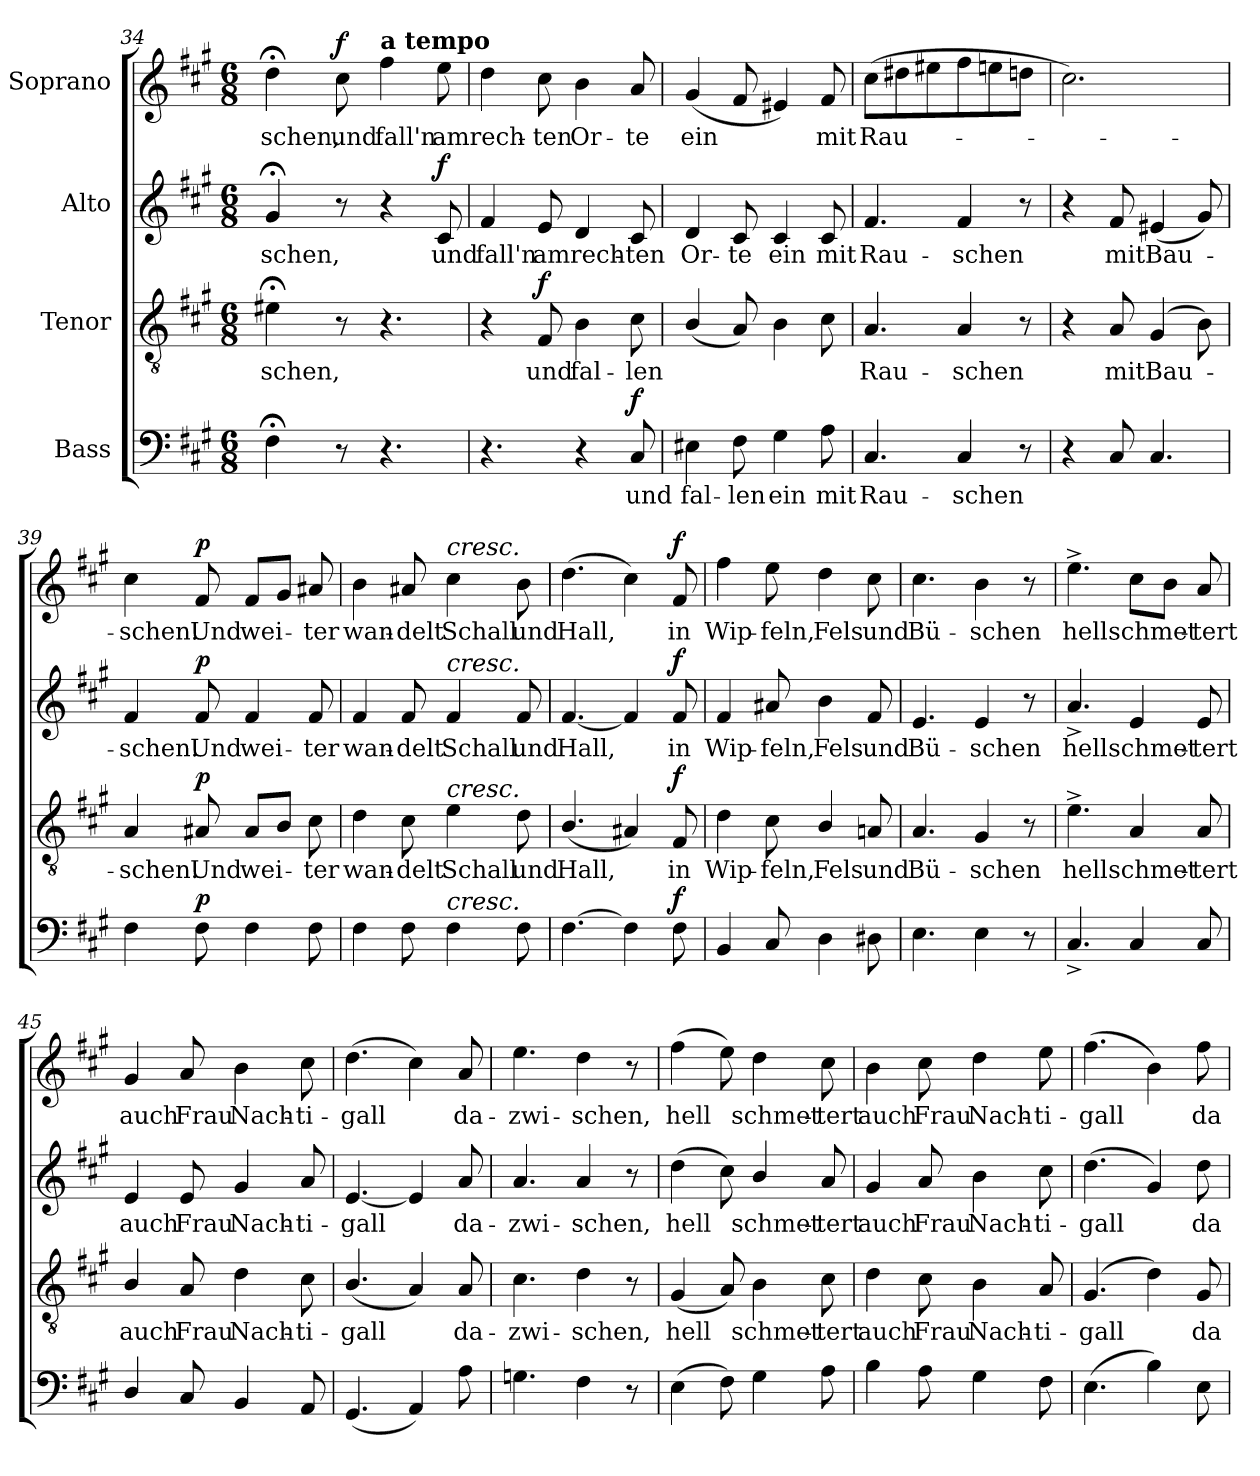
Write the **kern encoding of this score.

**kern	**text	**dynam	**kern	**text	**dynam	**kern	**text	**dynam	**kern	**text	**dynam
*part4	*part4	*part4	*part3	*part3	*part3	*part2	*part2	*part2	*part1	*part1	*part1
*staff4	*staff4	*staff4	*staff3	*staff3	*staff3	*staff2	*staff2	*staff2	*staff1	*staff1	*staff1
*I"Bass	*	*	*I"Tenor	*	*	*I"Alto	*	*	*I"Soprano	*	*
*clefF4	*	*	*clefGv2	*	*	*clefG2	*	*	*clefG2	*	*
*k[f#c#g#]	*	*	*k[f#c#g#]	*	*	*k[f#c#g#]	*	*	*k[f#c#g#]	*	*
*M6/8	*	*	*M6/8	*	*	*M6/8	*	*	*M6/8	*	*
*MM144	*	*	*MM144	*	*	*MM144	*	*	*MM144	*	*
=34	=34	=34	=34	=34	=34	=34	=34	=34	=34	=34	=34
!	!	!	!	!LO:LY:b	!	!	!LO:LY:b	!	!	!LO:LY:b	!
4F#;<\	.	.	4e#X;<\	-schen,	.	4g#;</	-schen,	.	4dd;<\	-schen,	.
!	!	!	!	!	!	!	!	!	!	!LO:LY:b	!LO:DY:a
8r	.	.	8r	.	.	8r	.	.	8cc#\	und	f
!	!	!	!	!	!	!	!	!	!LO:TX:a:B:t=a tempo	!	!
!	!	!	!	!	!	!	!	!	!	!LO:LY:b	!
4.r	.	.	4.r	.	.	4r	.	.	4ff#\	fall'n	.
!	!	!	!	!	!	!	!LO:LY:b	!LO:DY:a	!	!LO:LY:b	!
.	.	.	.	.	.	8c#/	und	f	8ee\	am	.
=35	=35	=35	=35	=35	=35	=35	=35	=35	=35	=35	=35
!	!	!	!	!	!	!	!LO:LY:b	!	!	!LO:LY:b	!
4.r	.	.	4r	.	.	4f#/	fall'n	.	4dd\	rech-	.
!	!	!	!	!LO:LY:b	!LO:DY:a	!	!LO:LY:b	!	!	!LO:LY:b	!
.	.	.	8F#/	und	f	8e/	am	.	8cc#\	-ten	.
!	!	!	!	!LO:LY:b	!	!	!LO:LY:b	!	!	!LO:LY:b	!
4r	.	.	4B\	fal-	.	4d/	rech-	.	4b\	Or-	.
!	!LO:LY:b	!LO:DY:a	!	!LO:LY:b	!	!	!LO:LY:b	!	!	!LO:LY:b	!
8C#/	und	f	8c#\	-len	.	8c#/	-ten	.	8a/	-te	.
!!LO:LB:g=z
=36	=36	=36	=36	=36	=36	=36	=36	=36	=36	=36	=36
!	!LO:LY:b	!	!	!	!	!	!LO:LY:b	!	!	!LO:LY:b	!
4E#X\	fal-	.	(<4B/	.	.	4d/	Or-	.	(<4g#/	ein	.
!	!LO:LY:b	!	!	!	!	!	!LO:LY:b	!	!	!	!
8F#\	-len	.	8A/)	.	.	8c#/	-te	.	8f#/	.	.
!	!LO:LY:b	!	!	!	!	!	!LO:LY:b	!	!	!	!
4G#\	ein	.	4B\	.	.	4c#/	ein	.	4e#X/)	.	.
!	!LO:LY:b	!	!	!	!	!	!LO:LY:b	!	!	!LO:LY:b	!
8A\	mit	.	8c#\	.	.	8c#/	mit	.	8f#/	mit	.
=37	=37	=37	=37	=37	=37	=37	=37	=37	=37	=37	=37
!	!LO:LY:b	!	!	!LO:LY:b	!	!	!LO:LY:b	!	!	!LO:LY:b	!
4.C#/	Rau-	.	4.A/	Rau-	.	4.f#/	Rau-	.	(>8cc#\L	Rau-	.
.	.	.	.	.	.	.	.	.	8dd#X\	.	.
.	.	.	.	.	.	.	.	.	8ee#X\	.	.
!	!LO:LY:b	!	!	!LO:LY:b	!	!	!LO:LY:b	!	!	!	!
4C#/	-schen	.	4A/	-schen	.	4f#/	-schen	.	8ff#\	.	.
.	.	.	.	.	.	.	.	.	8een\	.	.
8r	.	.	8r	.	.	8r	.	.	8ddn\J	.	.
=38	=38	=38	=38	=38	=38	=38	=38	=38	=38	=38	=38
4r	.	.	4r	.	.	4r	.	.	2.cc#\)	.	.
!	!	!	!	!LO:LY:b	!	!	!LO:LY:b	!	!	!	!
8C#/	.	.	8A/	mit	.	8f#/	mit	.	.	.	.
!	!	!	!	!LO:LY:b	!	!	!LO:LY:b	!	!	!	!
4.C#/	.	.	(>4G#/	Bau-	.	(<4e#X/	Bau-	.	.	.	.
.	.	.	8B\)	.	.	8g#/)	.	.	.	.	.
=39	=39	=39	=39	=39	=39	=39	=39	=39	=39	=39	=39
!	!	!	!	!LO:LY:b	!	!	!LO:LY:b	!	!	!LO:LY:b	!
4F#\	.	.	4A/	-schen.	.	4f#/	-schen.	.	4cc#\	-schen.	.
!	!	!LO:DY:a	!	!LO:LY:b	!LO:DY:a	!	!LO:LY:b	!LO:DY:a	!	!LO:LY:b	!LO:DY:a
8F#\	.	p	8A#X/	Und	p	8f#/	Und	p	8f#/	Und	p
!	!	!	!	!LO:LY:b	!	!	!LO:LY:b	!	!	!LO:LY:b	!
4F#\	.	.	8A#/L	wei-	.	4f#/	wei-	.	8f#/L	wei-	.
.	.	.	8B/J	.	.	.	.	.	8g#/J	.	.
!	!	!	!	!LO:LY:b	!	!	!LO:LY:b	!	!	!LO:LY:b	!
8F#\	.	.	8c#\	-ter	.	8f#/	-ter	.	8a#X/	-ter	.
!!LO:PB:g=z
=40	=40	=40	=40	=40	=40	=40	=40	=40	=40	=40	=40
!	!	!	!	!LO:LY:b	!	!	!LO:LY:b	!	!	!LO:LY:b	!
4F#\	.	.	4d\	wan-	.	4f#/	wan-	.	4b\	wan-	.
!	!	!	!	!LO:LY:b	!	!	!LO:LY:b	!	!	!LO:LY:b	!
8F#\	.	.	8c#\	-delt	.	8f#/	-delt	.	8a#X/	-delt	.
!	!	!	!	!	!	!	!	!	!LO:TX:a:i:t=cresc.	!	!
!	!	!	!	!	!	!LO:TX:a:i:t=cresc.	!	!	!	!	!
!	!	!	!LO:TX:a:i:t=cresc.	!	!	!	!	!	!	!	!
!LO:TX:a:i:t=cresc.	!	!	!	!	!	!	!	!	!	!	!
!	!	!	!	!LO:LY:b	!	!	!LO:LY:b	!	!	!LO:LY:b	!
4F#\	.	.	4e\	Schall	.	4f#/	Schall	.	4cc#\	Schall	.
!	!	!	!	!LO:LY:b	!	!	!LO:LY:b	!	!	!LO:LY:b	!
8F#\	.	.	8d\	und	.	8f#/	und	.	8b\	und	.
=41	=41	=41	=41	=41	=41	=41	=41	=41	=41	=41	=41
!	!	!	!	!LO:LY:b	!	!	!LO:LY:b	!	!	!LO:LY:b	!
[4.F#\	.	.	(<4.B/	Hall,	.	[4.f#/	Hall,	.	(>4.dd\	Hall,	.
4F#\]	.	.	4A#X/)	.	.	4f#/]	.	.	4cc#\)	.	.
!	!	!LO:DY:a	!	!LO:LY:b	!LO:DY:a	!	!LO:LY:b	!LO:DY:a	!	!LO:LY:b	!LO:DY:a
8F#\	.	f	8F#/	in	f	8f#/	in	f	8f#/	in	f
=42	=42	=42	=42	=42	=42	=42	=42	=42	=42	=42	=42
!	!	!	!	!LO:LY:b	!	!	!LO:LY:b	!	!	!LO:LY:b	!
4BB/	.	.	4d\	Wip-	.	4f#/	Wip-	.	4ff#\	Wip-	.
!	!	!	!	!LO:LY:b	!	!	!LO:LY:b	!	!	!LO:LY:b	!
8C#/	.	.	8c#\	-feln,	.	8a#X/	-feln,	.	8ee\	-feln,	.
!	!	!	!	!LO:LY:b	!	!	!LO:LY:b	!	!	!LO:LY:b	!
4D\	.	.	4B/	Fels	.	4b\	Fels	.	4dd\	Fels	.
!	!	!	!	!LO:LY:b	!	!	!LO:LY:b	!	!	!LO:LY:b	!
8D#X\	.	.	8An/	und	.	8f#/	und	.	8cc#\	und	.
=43	=43	=43	=43	=43	=43	=43	=43	=43	=43	=43	=43
!	!	!	!	!LO:LY:b	!	!	!LO:LY:b	!	!	!LO:LY:b	!
4.E\	.	.	4.A/	Bü-	.	4.e/	Bü-	.	4.cc#\	Bü-	.
!	!	!	!	!LO:LY:b	!	!	!LO:LY:b	!	!	!LO:LY:b	!
4E\	.	.	4G#/	-schen	.	4e/	-schen	.	4b\	-schen	.
8r	.	.	8r	.	.	8r	.	.	8r	.	.
=44	=44	=44	=44	=44	=44	=44	=44	=44	=44	=44	=44
!	!	!	!	!LO:LY:b	!	!	!LO:LY:b	!	!	!LO:LY:b	!
4.C#^/	.	.	4.e^\	hell	.	4.a^/	hell	.	4.ee^\	hell	.
!	!	!	!	!LO:LY:b	!	!	!LO:LY:b	!	!	!LO:LY:b	!
4C#/	.	.	4A/	schmet-	.	4e/	schmet-	.	8cc#\L	schmet-	.
.	.	.	.	.	.	.	.	.	8b\J	.	.
!	!	!	!	!LO:LY:b	!	!	!LO:LY:b	!	!	!LO:LY:b	!
8C#/	.	.	8A/	-tert	.	8e/	-tert	.	8a/	-tert	.
!!LO:LB:g=z
=45	=45	=45	=45	=45	=45	=45	=45	=45	=45	=45	=45
!	!	!	!	!LO:LY:b	!	!	!LO:LY:b	!	!	!LO:LY:b	!
4D/	.	.	4B/	auch	.	4e/	auch	.	4g#/	auch	.
!	!	!	!	!LO:LY:b	!	!	!LO:LY:b	!	!	!LO:LY:b	!
8C#/	.	.	8A/	Frau	.	8e/	Frau	.	8a/	Frau	.
!	!	!	!	!LO:LY:b	!	!	!LO:LY:b	!	!	!LO:LY:b	!
4BB/	.	.	4d\	Nach-	.	4g#/	Nach-	.	4b\	Nach-	.
!	!	!	!	!LO:LY:b	!	!	!LO:LY:b	!	!	!LO:LY:b	!
8AA/	.	.	8c#\	-ti-	.	8a/	-ti-	.	8cc#\	-ti-	.
=46	=46	=46	=46	=46	=46	=46	=46	=46	=46	=46	=46
!	!	!	!	!LO:LY:b	!	!	!LO:LY:b	!	!	!LO:LY:b	!
(<4.GG#/	.	.	(<4.B/	-gall	.	[4.e/	-gall	.	(>4.dd\	-gall	.
4AA/)	.	.	4A/)	.	.	4e/]	.	.	4cc#\)	.	.
!	!	!	!	!LO:LY:b	!	!	!LO:LY:b	!	!	!LO:LY:b	!
8A\	.	.	8A/	da-	.	8a/	da-	.	8a/	da-	.
=47	=47	=47	=47	=47	=47	=47	=47	=47	=47	=47	=47
!	!	!	!	!LO:LY:b	!	!	!LO:LY:b	!	!	!LO:LY:b	!
4.Gn\	.	.	4.c#\	-zwi-	.	4.a/	-zwi-	.	4.ee\	-zwi-	.
!	!	!	!	!LO:LY:b	!	!	!LO:LY:b	!	!	!LO:LY:b	!
4F#\	.	.	4d\	-schen,	.	4a/	-schen,	.	4dd\	-schen,	.
8r	.	.	8r	.	.	8r	.	.	8r	.	.
=48	=48	=48	=48	=48	=48	=48	=48	=48	=48	=48	=48
!	!	!	!	!LO:LY:b	!	!	!LO:LY:b	!	!	!LO:LY:b	!
(>4E\	.	.	(<4G#/	hell	.	(>4dd\	hell	.	(>4ff#\	hell	.
8F#\)	.	.	8A/)	.	.	8cc#\)	.	.	8ee\)	.	.
!	!	!	!	!LO:LY:b	!	!	!LO:LY:b	!	!	!LO:LY:b	!
4G#\	.	.	4B\	schmet-	.	4b/	schmet-	.	4dd\	schmet-	.
!	!	!	!	!LO:LY:b	!	!	!LO:LY:b	!	!	!LO:LY:b	!
8A\	.	.	8c#\	-tert	.	8a/	-tert	.	8cc#\	-tert	.
=49	=49	=49	=49	=49	=49	=49	=49	=49	=49	=49	=49
!	!	!	!	!LO:LY:b	!	!	!LO:LY:b	!	!	!LO:LY:b	!
4B\	.	.	4d\	auch	.	4g#/	auch	.	4b\	auch	.
!	!	!	!	!LO:LY:b	!	!	!LO:LY:b	!	!	!LO:LY:b	!
8A\	.	.	8c#\	Frau	.	8a/	Frau	.	8cc#\	Frau	.
!	!	!	!	!LO:LY:b	!	!	!LO:LY:b	!	!	!LO:LY:b	!
4G#\	.	.	4B\	Nach-	.	4b\	Nach-	.	4dd\	Nach-	.
!	!	!	!	!LO:LY:b	!	!	!LO:LY:b	!	!	!LO:LY:b	!
8F#\	.	.	8A/	-ti-	.	8cc#\	-ti-	.	8ee\	-ti-	.
!!LO:LB:g=z
=50	=50	=50	=50	=50	=50	=50	=50	=50	=50	=50	=50
!	!	!	!	!LO:LY:b	!	!	!LO:LY:b	!	!	!LO:LY:b	!
(>4.E\	.	.	(>4.G#/	-gall	.	(>4.dd\	-gall	.	(>4.ff#\	-gall	.
4B\)	.	.	4d\)	.	.	4g#/)	.	.	4b\)	.	.
!	!	!	!	!LO:LY:b	!	!	!LO:LY:b	!	!	!LO:LY:b	!
8E\	.	.	8G#/	da-	.	8dd\	da-	.	8ff#\	da-	.
=	=	=	=	=	=	=	=	=	=	=	=
*-	*-	*-	*-	*-	*-	*-	*-	*-	*-	*-	*-
